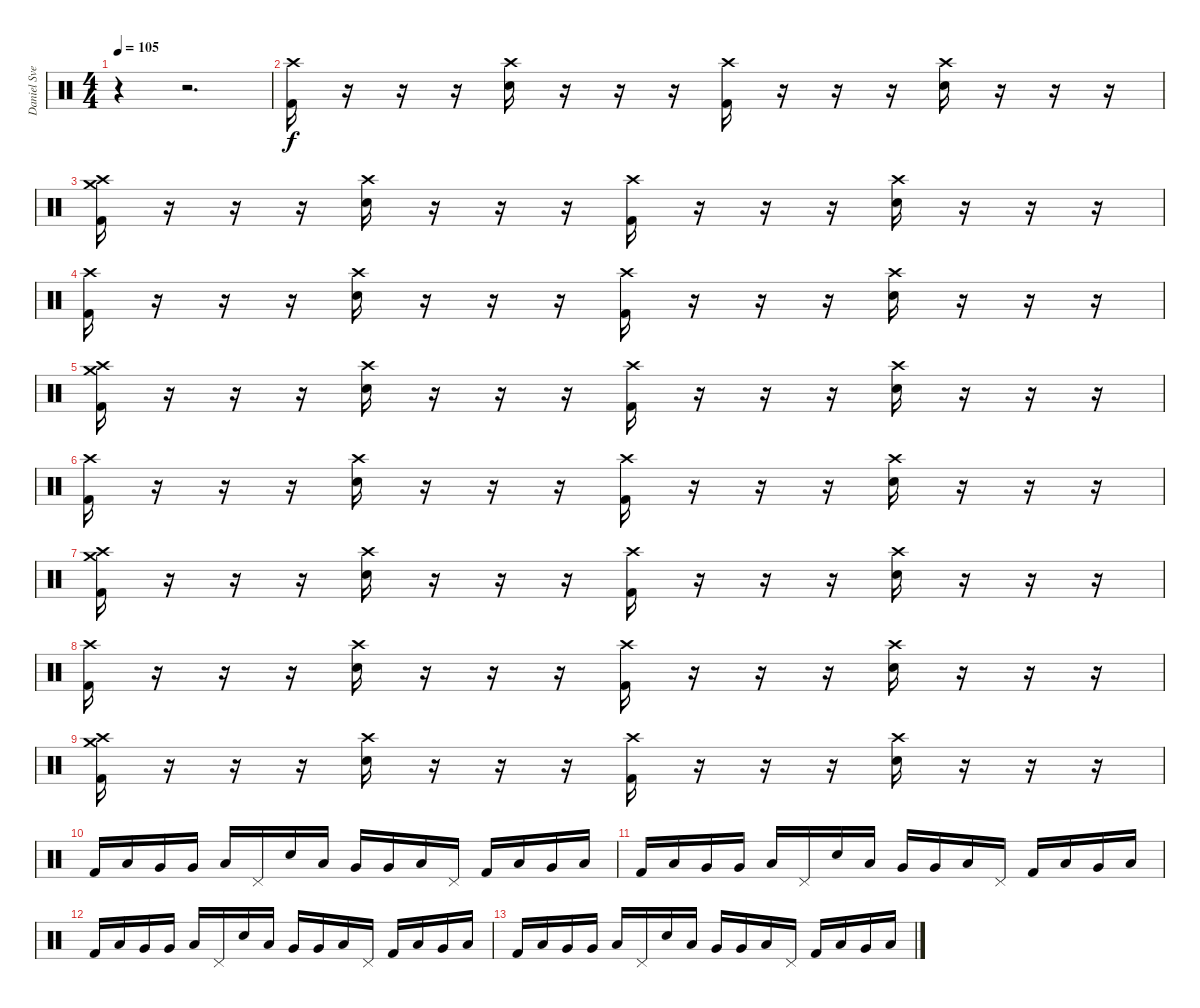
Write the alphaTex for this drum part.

\track ("Daniel Svensson" "Daniel Sve") {instrument percussion}
\staff {score}
\articulation defaults
\ts (4 4)
\tempo 105
\clef neutral
\ks c
r.4{dy f} r.2{d} |
("Crash high (hit)" "Kick (hit) 2").16 r.16 r.16 r.16 ("Crash high (hit)" "Electric Snare (hit)").16 r.16 r.16 r.16 ("Crash high (hit)" "Kick (hit) 2").16 r.16 r.16 r.16 ("Crash high (hit)" "Electric Snare (hit)").16 r.16 r.16 r.16 |
("Crash high (hit)" "Crash medium (hit)" "Kick (hit) 2").16 r.16 r.16 r.16 ("Crash high (hit)" "Electric Snare (hit)").16 r.16 r.16 r.16 ("Crash high (hit)" "Kick (hit) 2").16 r.16 r.16 r.16 ("Crash high (hit)" "Electric Snare (hit)").16 r.16 r.16 r.16 |
("Crash high (hit)" "Kick (hit) 2").16 r.16 r.16 r.16 ("Crash high (hit)" "Electric Snare (hit)").16 r.16 r.16 r.16 ("Crash high (hit)" "Kick (hit) 2").16 r.16 r.16 r.16 ("Crash high (hit)" "Electric Snare (hit)").16 r.16 r.16 r.16 |
("Crash high (hit)" "Crash medium (hit)" "Kick (hit) 2").16 r.16 r.16 r.16 ("Crash high (hit)" "Electric Snare (hit)").16 r.16 r.16 r.16 ("Crash high (hit)" "Kick (hit) 2").16 r.16 r.16 r.16 ("Crash high (hit)" "Electric Snare (hit)").16 r.16 r.16 r.16 |
("Crash high (hit)" "Kick (hit) 2").16 r.16 r.16 r.16 ("Crash high (hit)" "Electric Snare (hit)").16 r.16 r.16 r.16 ("Crash high (hit)" "Kick (hit) 2").16 r.16 r.16 r.16 ("Crash high (hit)" "Electric Snare (hit)").16 r.16 r.16 r.16 |
("Crash high (hit)" "Crash medium (hit)" "Kick (hit) 2").16 r.16 r.16 r.16 ("Crash high (hit)" "Electric Snare (hit)").16 r.16 r.16 r.16 ("Crash high (hit)" "Kick (hit) 2").16 r.16 r.16 r.16 ("Crash high (hit)" "Electric Snare (hit)").16 r.16 r.16 r.16 |
("Crash high (hit)" "Kick (hit) 2").16 r.16 r.16 r.16 ("Crash high (hit)" "Electric Snare (hit)").16 r.16 r.16 r.16 ("Crash high (hit)" "Kick (hit) 2").16 r.16 r.16 r.16 ("Crash high (hit)" "Electric Snare (hit)").16 r.16 r.16 r.16 |
("Crash high (hit)" "Crash medium (hit)" "Kick (hit) 2").16 r.16 r.16 r.16 ("Crash high (hit)" "Electric Snare (hit)").16 r.16 r.16 r.16 ("Crash high (hit)" "Kick (hit) 2").16 r.16 r.16 r.16 ("Crash high (hit)" "Electric Snare (hit)").16 r.16 r.16 r.16 |
"Kick (hit) 2".16 "Low Tom (hit)".16 "Very Low Tom (hit)".16 "Very Low Tom (hit)".16 "Low Floor Tom (hit)".16 "Pedal Hi-Hat (hit)".16 "Electric Snare (hit)".16 "Low Tom (hit)".16 "Very Low Tom (hit)".16 "Very Low Tom (hit)".16 "Low Floor Tom (hit)".16 "Pedal Hi-Hat (hit)".16 "Kick (hit) 2".16 "Low Tom (hit)".16 "Very Low Tom (hit)".16 "Low Floor Tom (hit)".16 |
"Kick (hit) 2".16 "Low Tom (hit)".16 "Very Low Tom (hit)".16 "Very Low Tom (hit)".16 "Low Floor Tom (hit)".16 "Pedal Hi-Hat (hit)".16 "Electric Snare (hit)".16 "Low Tom (hit)".16 "Very Low Tom (hit)".16 "Very Low Tom (hit)".16 "Low Floor Tom (hit)".16 "Pedal Hi-Hat (hit)".16 "Kick (hit) 2".16 "Low Tom (hit)".16 "Very Low Tom (hit)".16 "Low Floor Tom (hit)".16 |
"Kick (hit) 2".16 "Low Tom (hit)".16 "Very Low Tom (hit)".16 "Very Low Tom (hit)".16 "Low Floor Tom (hit)".16 "Pedal Hi-Hat (hit)".16 "Electric Snare (hit)".16 "Low Tom (hit)".16 "Very Low Tom (hit)".16 "Very Low Tom (hit)".16 "Low Floor Tom (hit)".16 "Pedal Hi-Hat (hit)".16 "Kick (hit) 2".16 "Low Tom (hit)".16 "Very Low Tom (hit)".16 "Low Floor Tom (hit)".16 |
"Kick (hit) 2".16 "Low Tom (hit)".16 "Very Low Tom (hit)".16 "Very Low Tom (hit)".16 "Low Floor Tom (hit)".16 "Pedal Hi-Hat (hit)".16 "Electric Snare (hit)".16 "Low Tom (hit)".16 "Very Low Tom (hit)".16 "Very Low Tom (hit)".16 "Low Floor Tom (hit)".16 "Pedal Hi-Hat (hit)".16 "Kick (hit) 2".16 "Low Tom (hit)".16 "Very Low Tom (hit)".16 "Low Floor Tom (hit)".16
